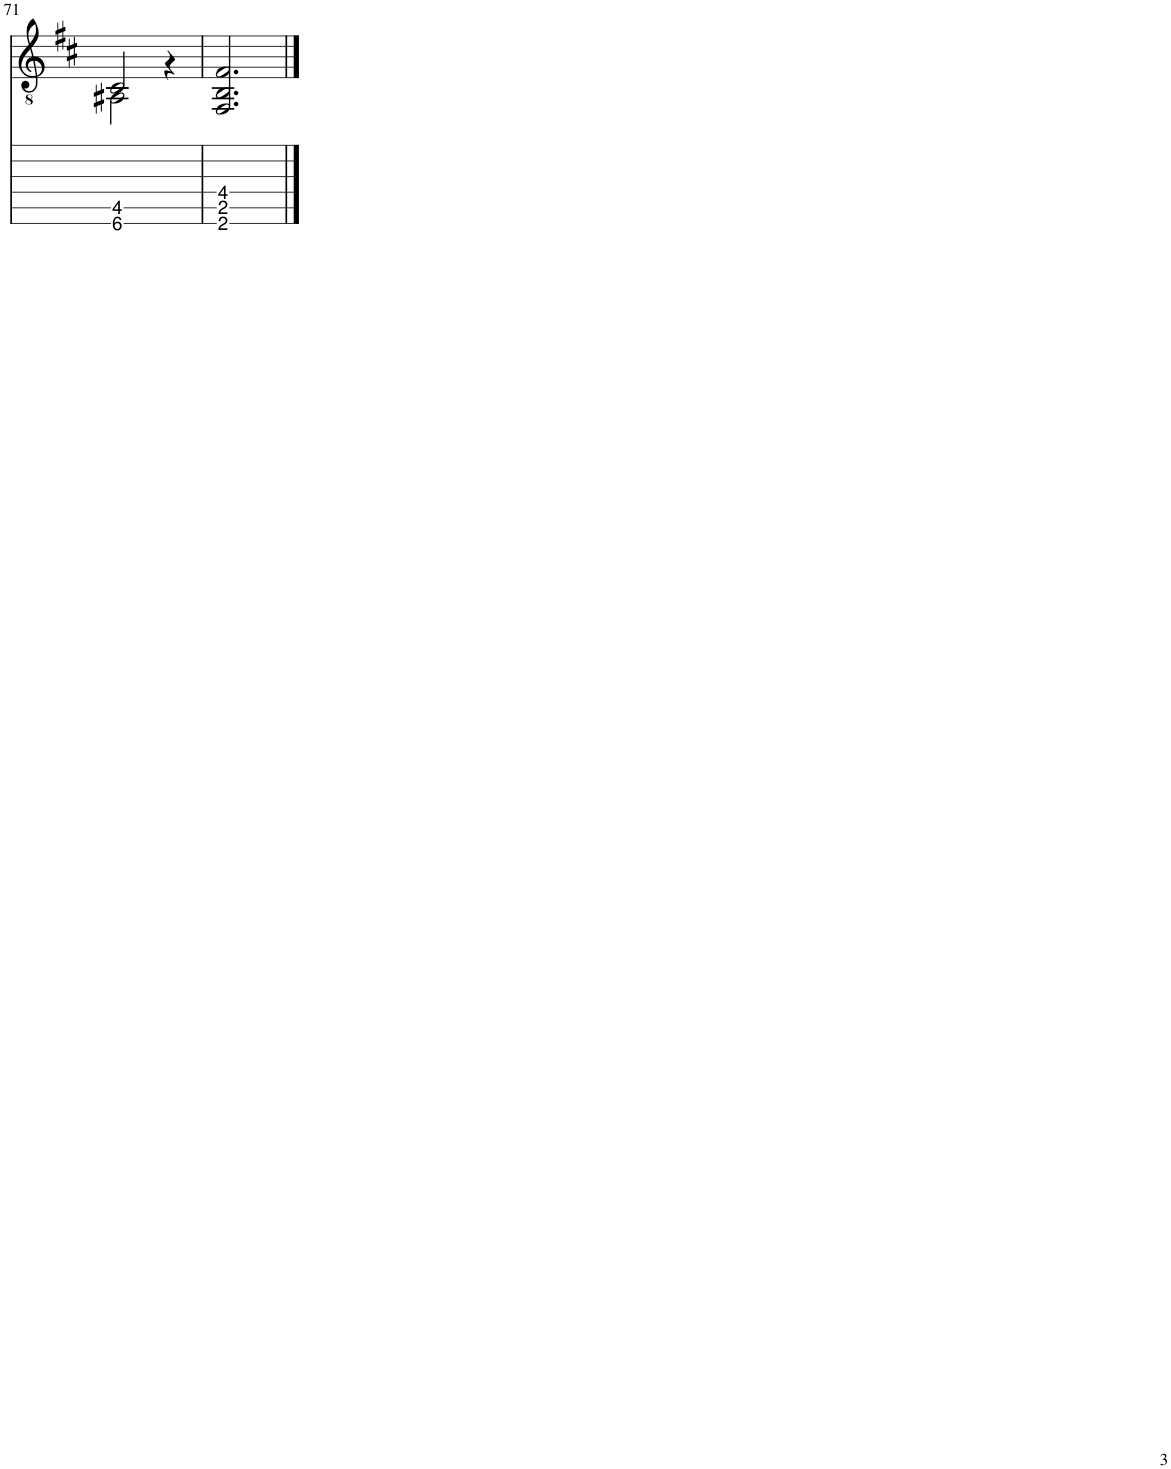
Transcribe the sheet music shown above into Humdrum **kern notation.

**kern	**kern
*part1	*part1
*staff2	*staff1
*I"Guitar	*
*I'Guit.	*
!!LO:PB:g=z
*	*clefGv2
*k[f#c#]	*k[f#c#]
*M3/4	*M3/4
=71	=71
*^	*^
2C#	2AA#X	2C#/	2AA#X\
4ryy	4r	4ryy	4r
*v	*v	*	*
*	*v	*v
=72	=72
2.FF# 2.BB 2.F#	2.FF#/ 2.BB/ 2.F#/
==	==
*-	*-
